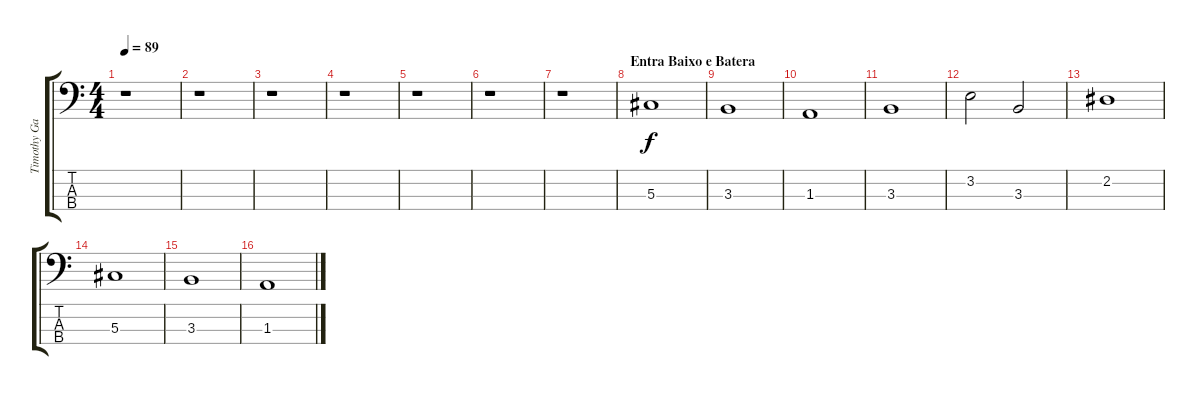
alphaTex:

\track ("Timothy Gaines" "Timothy Ga") {instrument electricbassfinger}
\staff {score tabs}
\tuning (Gb2 Db2 Ab1 Eb1) {hide}
\ts (4 4)
\tempo 89
\clef f4
\ks c
r.1{dy f} |
r.1 |
r.1 |
r.1 |
r.1 |
r.1 |
r.1 |
\section ("" "Entra Baixo e Batera")
5.3.1 |
3.3.1 |
1.3.1 |
3.3.1 |
3.2.2 3.3.2 |
2.2.1 |
5.3.1 |
3.3.1 |
1.3.1
